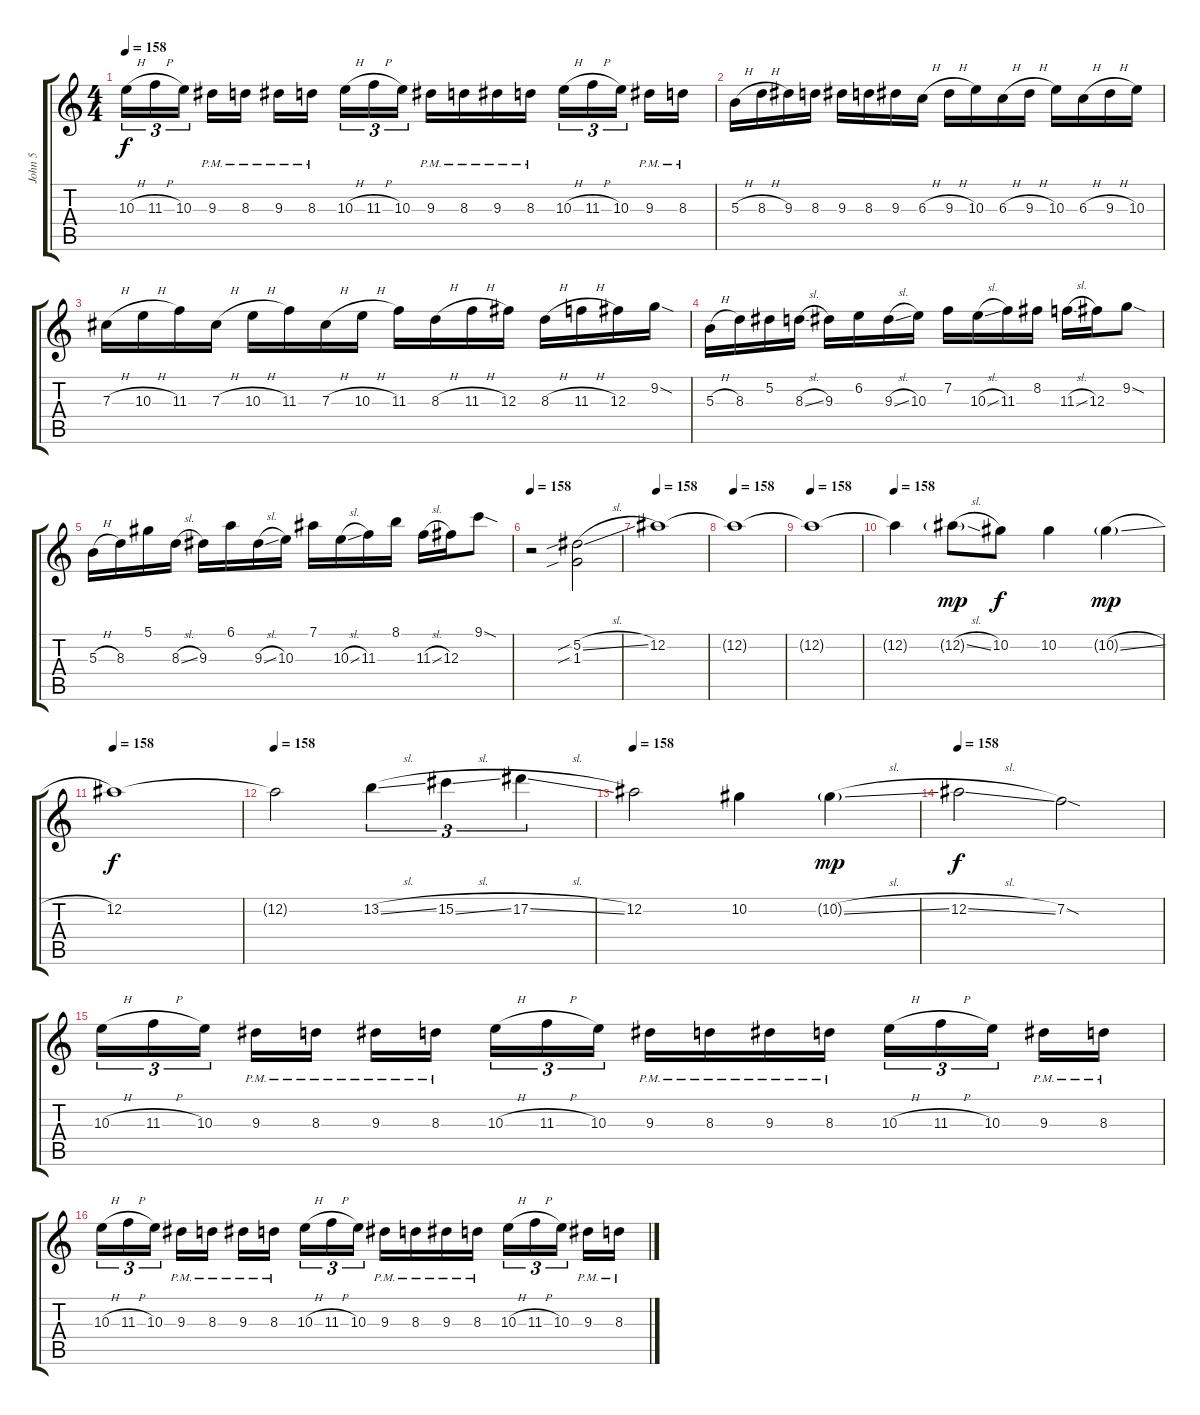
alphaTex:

\track ("John 5" "John 5") {instrument distortionguitar}
\staff {score tabs}
\tuning (Eb4 Bb3 Gb3 Db3 Ab2 Db2) {hide}
\ts (4 4)
\tempo 158
\clef g2
\ks c
10.3{h}.16{tu (3 2) dy f} 11.3{h}.16{tu (3 2)} 10.3.16{tu (3 2) beam splitsecondary} 9.3{pm}.16 8.3{pm}.16 9.3{pm}.16 8.3{pm}.16{beam splitsecondary} 10.3{h}.16{tu (3 2)} 11.3{h}.16{tu (3 2)} 10.3.16{tu (3 2)} 9.3{pm}.16 8.3{pm}.16 9.3{pm}.16 8.3{pm}.16 10.3{h}.16{tu (3 2)} 11.3{h}.16{tu (3 2)} 10.3.16{tu (3 2) beam splitsecondary} 9.3{pm}.16 8.3{pm}.16 |
5.3{h}.16 8.3{h}.16 9.3.16 8.3.16 9.3.16 8.3.16 9.3.16 6.3{h}.16 9.3{h}.16 10.3.16 6.3{h}.16 9.3{h}.16 10.3.16 6.3{h}.16 9.3{h}.16 10.3.16 |
7.3{h}.16 10.3{h}.16 11.3.16 7.3{h}.16 10.3{h}.16 11.3.16 7.3{h}.16 10.3{h}.16 11.3.16 8.3{h}.16 11.3{h}.16 12.3.16 8.3{h}.16 11.3{h}.16 12.3.16 9.2{sod}.16 |
5.3{h}.16 8.3.16 5.2.16 8.3{sl}.16 9.3.16 6.2.16 9.3{sl}.16 10.3.16 7.2.16 10.3{sl}.16 11.3.16 8.2.16 11.3{sl}.16 12.3.16 9.2{sod}.8 |
5.3{h}.16 8.3.16 5.1.16 8.3{sl}.16 9.3.16 6.1.16 9.3{sl}.16 10.3.16 7.1.16 10.3{sl}.16 11.3.16 8.1.16 11.3{sl}.16 12.3.16 9.1{sod}.8 |
\tempo 158
r.2 (5.2{sib sl} 1.3{sib}).2 |
\tempo 158
12.2.1 |
\tempo 158
12.2{t}.1 |
\tempo 158
12.2{t}.1 |
\tempo 158
12.2{t}.4 12.2{sl g}.8{dy mp} 10.2.8{dy f} 10.2.4 10.2{sl g}.4{dy mp} |
\tempo 158
12.2.1{dy f} |
\tempo 158
12.2{t}.2 13.2{sl}.4{tu (3 2)} 15.2{sl}.4{tu (3 2)} 17.2{sl}.4{tu (3 2)} |
\tempo 158
12.2.2 10.2.4 10.2{sl g}.4{dy mp} |
\tempo 158
12.2{sl}.2{dy f} 7.2{sod}.2 |
10.3{h}.16{tu (3 2)} 11.3{h}.16{tu (3 2)} 10.3.16{tu (3 2) beam splitsecondary} 9.3{pm}.16 8.3{pm}.16 9.3{pm}.16 8.3{pm}.16{beam splitsecondary} 10.3{h}.16{tu (3 2)} 11.3{h}.16{tu (3 2)} 10.3.16{tu (3 2)} 9.3{pm}.16 8.3{pm}.16 9.3{pm}.16 8.3{pm}.16 10.3{h}.16{tu (3 2)} 11.3{h}.16{tu (3 2)} 10.3.16{tu (3 2) beam splitsecondary} 9.3{pm}.16 8.3{pm}.16 |
10.3{h}.16{tu (3 2)} 11.3{h}.16{tu (3 2)} 10.3.16{tu (3 2) beam splitsecondary} 9.3{pm}.16 8.3{pm}.16 9.3{pm}.16 8.3{pm}.16{beam splitsecondary} 10.3{h}.16{tu (3 2)} 11.3{h}.16{tu (3 2)} 10.3.16{tu (3 2)} 9.3{pm}.16 8.3{pm}.16 9.3{pm}.16 8.3{pm}.16 10.3{h}.16{tu (3 2)} 11.3{h}.16{tu (3 2)} 10.3.16{tu (3 2) beam splitsecondary} 9.3{pm}.16 8.3{pm}.16
